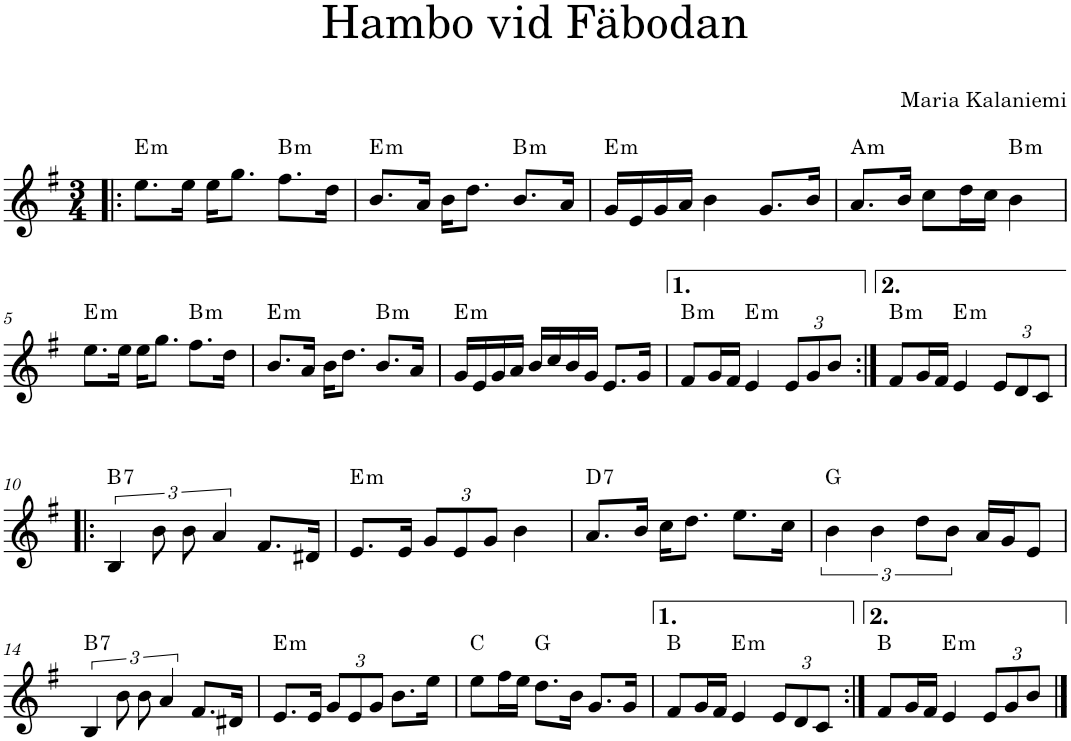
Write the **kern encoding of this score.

**kern	**harte
*part1	*part1
*staff1	*
*I"Piano	*
*I'Pno.	*
*clefG2	*
*k[f#]	*
*M3/4	*
=1!|:	=1!|:
!	!LO:H:kt=m
8.ee\L	E:min
16ee\Jk	.
16ee\KL	.
8.gg\J	.
!	!LO:H:kt=m
8.ff#\L	B:min
16dd\Jk	.
=2	=2
!	!LO:H:kt=m
8.b/L	E:min
16a/Jk	.
16b\KL	.
8.dd\J	.
!	!LO:H:kt=m
8.b/L	B:min
16a/Jk	.
=3	=3
!	!LO:H:kt=m
16g/LL	E:min
16e/	.
16g/	.
16a/JJ	.
4b\	.
8.g/L	.
16b/Jk	.
=4	=4
!	!LO:H:kt=m
8.a/L	A:min
16b/Jk	.
8cc\L	.
16dd\L	.
16cc\JJ	.
!	!LO:H:kt=m
4b\	B:min
!!LO:LB:g=z
=5	=5
!	!LO:H:kt=m
8.ee\L	E:min
16ee\Jk	.
16ee\KL	.
8.gg\J	.
!	!LO:H:kt=m
8.ff#\L	B:min
16dd\Jk	.
=6	=6
!	!LO:H:kt=m
8.b/L	E:min
16a/Jk	.
16b\KL	.
8.dd\J	.
!	!LO:H:kt=m
8.b/L	B:min
16a/Jk	.
=7	=7
!	!LO:H:kt=m
16g/LL	E:min
16e/	.
16g/	.
16a/JJ	.
16b/LL	.
16cc/	.
16b/	.
16g/JJ	.
8.e/L	.
16g/Jk	.
=8	=8
!	!LO:H:kt=m
8f#/L	B:min
16g/L	.
16f#/JJ	.
!	!LO:H:kt=m
4e/	E:min
*Xbrackettup	*
12e/L	.
12g/	.
12b/J	.
=9:|!	=9:|!
!	!LO:H:kt=m
8f#/L	B:min
16g/L	.
16f#/JJ	.
!	!LO:H:kt=m
4e/	E:min
12e/L	.
12d/	.
12c/J	.
!!LO:LB:g=z
=10!|:	=10!|:
*brackettup	*
!	!LO:H:kt=7
6B/	B:7
12b\	.
12b\	.
6a/	.
8.f#/L	.
16d#X/Jk	.
=11	=11
!	!LO:H:kt=m
8.e/L	E:min
16e/Jk	.
*Xbrackettup	*
12g/L	.
12e/	.
12g/J	.
4b\	.
=12	=12
!	!LO:H:kt=7
8.a/L	D:7
16b/Jk	.
16cc\KL	.
8.dd\J	.
8.ee\L	.
16cc\Jk	.
=13	=13
*brackettup	*
6b\	G:maj
6b\	.
12dd\L	.
12b\J	.
16a/LL	.
16g/J	.
8e/J	.
!!LO:LB:g=z
=14	=14
!	!LO:H:kt=7
6B/	B:7
12b\	.
12b\	.
6a/	.
8.f#/L	.
16d#X/Jk	.
=15	=15
!	!LO:H:kt=m
8.e/L	E:min
16e/Jk	.
*Xbrackettup	*
12g/L	.
12e/	.
12g/J	.
8.b\L	.
16ee\Jk	.
=16	=16
8ee\L	C:maj
16ff#\L	.
16ee\JJ	.
8.dd\L	G:maj
16b\Jk	.
8.g/L	.
16g/Jk	.
=17	=17
8f#/L	B:maj
16g/L	.
16f#/JJ	.
!	!LO:H:kt=m
4e/	E:min
12e/L	.
12d/	.
12c/J	.
=18:|!	=18:|!
8f#/L	B:maj
16g/L	.
16f#/JJ	.
!	!LO:H:kt=m
4e/	E:min
12e/L	.
12g/	.
12b/J	.
==	==
*-	*-
